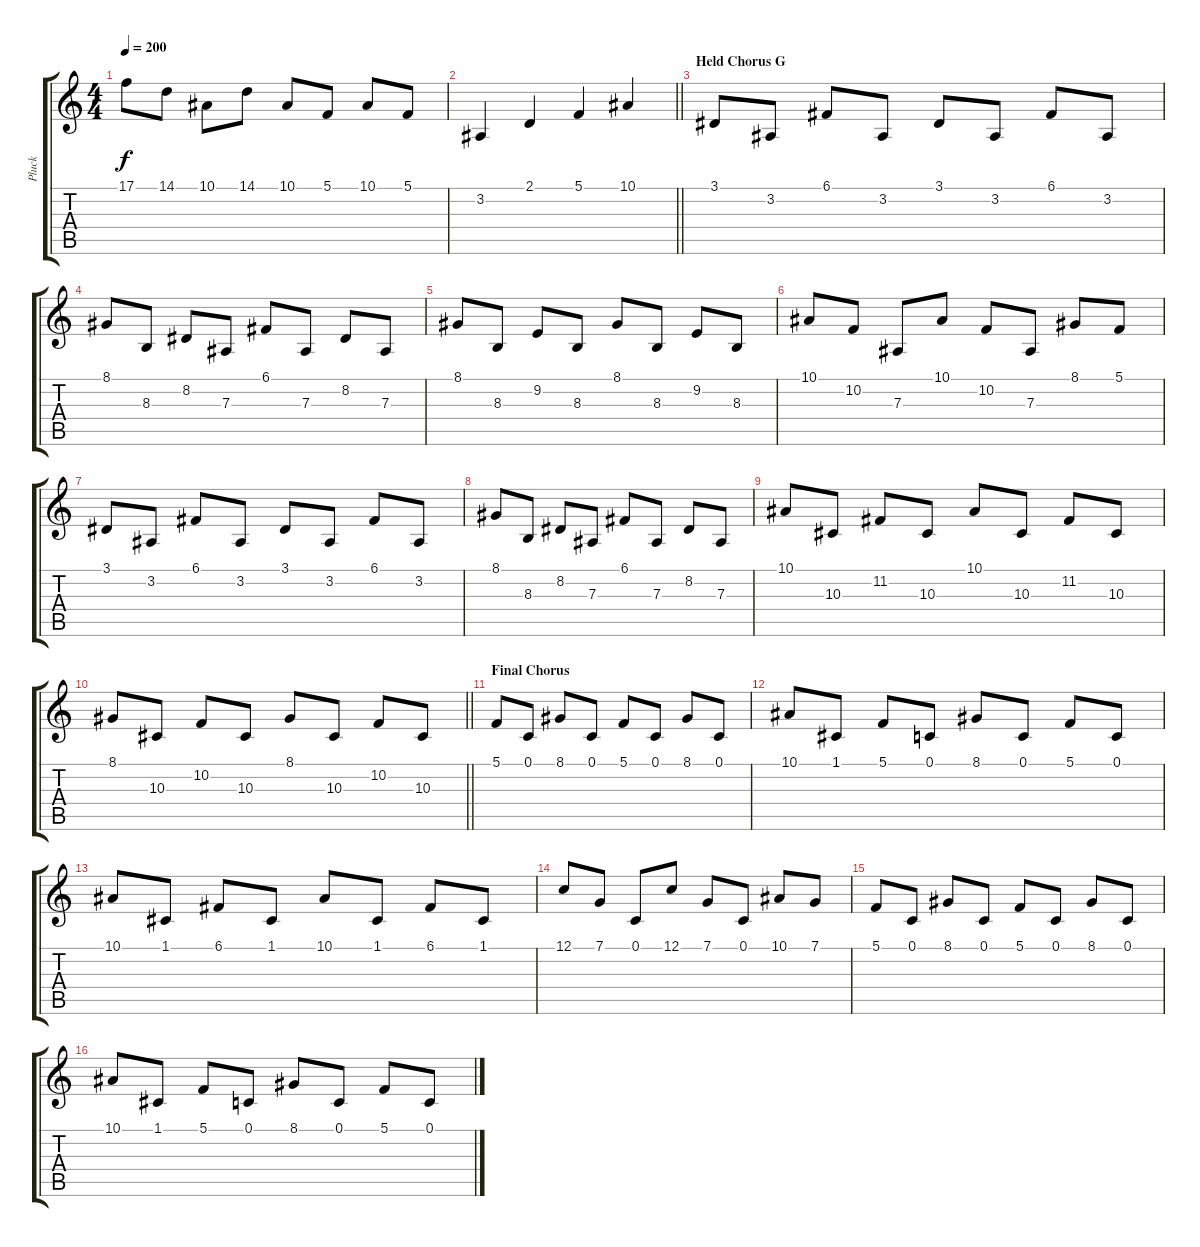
\track ("Pluck" "Pluck") {instrument shamisen}
\staff {score tabs}
\tuning (C4 G3 Eb3 Bb2 F2 C2) {hide}
\ts (4 4)
\tempo 200
\clef g2
\ks c
17.1.8{dy f} 14.1.8 10.1.8 14.1.8 10.1.8 5.1.8 10.1.8 5.1.8 |
\barLineRight lightlight
3.2.4 2.1.4 5.1.4 10.1.4 |
\section ("" "Held Chorus G")
3.1.8 3.2.8 6.1.8 3.2.8 3.1.8 3.2.8 6.1.8 3.2.8 |
8.1.8 8.3.8 8.2.8 7.3.8 6.1.8 7.3.8 8.2.8 7.3.8 |
8.1.8 8.3.8 9.2.8 8.3.8 8.1.8 8.3.8 9.2.8 8.3.8 |
10.1.8 10.2.8 7.3.8 10.1.8 10.2.8 7.3.8 8.1.8 5.1.8 |
3.1.8 3.2.8 6.1.8 3.2.8 3.1.8 3.2.8 6.1.8 3.2.8 |
8.1.8 8.3.8 8.2.8 7.3.8 6.1.8 7.3.8 8.2.8 7.3.8 |
10.1.8 10.3.8 11.2.8 10.3.8 10.1.8 10.3.8 11.2.8 10.3.8 |
\barLineRight lightlight
8.1.8 10.3.8 10.2.8 10.3.8 8.1.8 10.3.8 10.2.8 10.3.8 |
\section ("" "Final Chorus")
5.1.8 0.1.8 8.1.8 0.1.8 5.1.8 0.1.8 8.1.8 0.1.8 |
10.1.8 1.1.8 5.1.8 0.1.8 8.1.8 0.1.8 5.1.8 0.1.8 |
10.1.8 1.1.8 6.1.8 1.1.8 10.1.8 1.1.8 6.1.8 1.1.8 |
12.1.8 7.1.8 0.1.8 12.1.8 7.1.8 0.1.8 10.1.8 7.1.8 |
5.1.8 0.1.8 8.1.8 0.1.8 5.1.8 0.1.8 8.1.8 0.1.8 |
10.1.8 1.1.8 5.1.8 0.1.8 8.1.8 0.1.8 5.1.8 0.1.8
